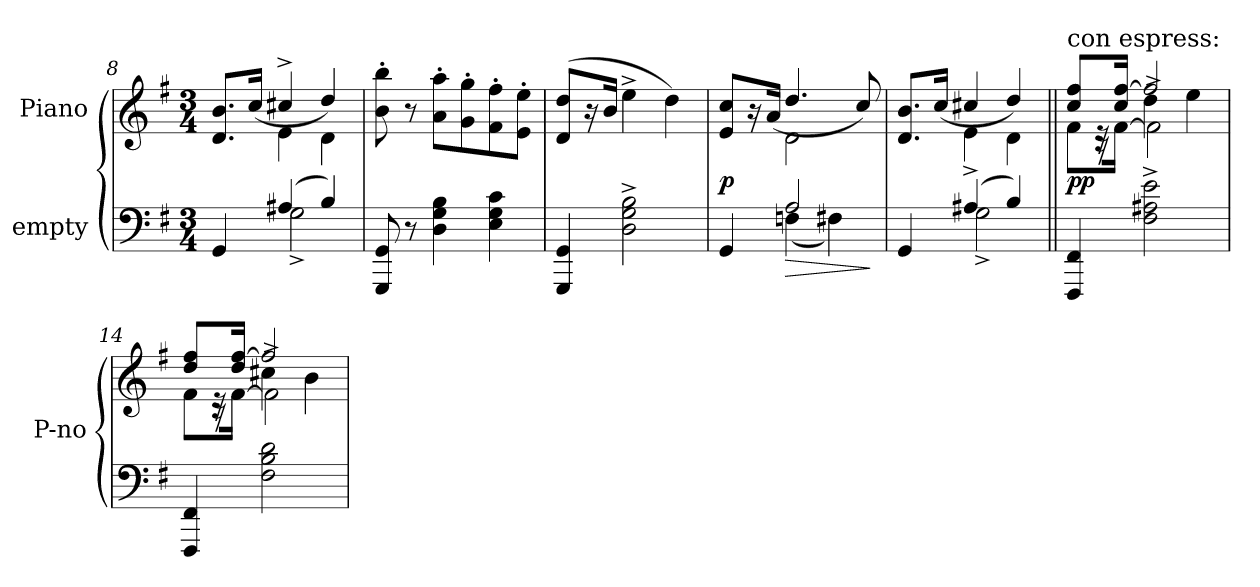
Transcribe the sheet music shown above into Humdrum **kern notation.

**kern	**dynam	**kern	**dynam
*part2	*part2	*part1	*part1
*staff2	*staff2	*staff1	*staff1
*I"empty	*	*I"Piano	*
*	*	*I'P-no	*
!!LO:LB:g=z
*clefF4	*	*clefG2	*
*k[f#]	*	*k[f#]	*
*M3/4	*	*M3/4	*
=8	=8	=8	=8
*^	*	*^	*
4GG/	4ryy	.	8.d/ 8.b/L	4ryy	.
.	.	.	(16cc/Jk	.	.
(4A#X/	2G^\	.	4cc#X^/	4e\	.
4B/)	.	.	4dd/)	4d\	.
*v	*v	*	*	*	*
*	*	*v	*v	*
=9	=9	=9	=9
8GGG/ 8GG/	.	8b'\ 8bb'\	.
8r	.	8r	.
4D\ 4G\ 4B\	.	8a'\ 8aa'\L	.
.	.	8g'\ 8gg'\	.
4E\ 4G\ 4c\	.	8f#'\ 8ff#'\	.
.	.	8e'\ 8ee'\J	.
=10	=10	=10	=10
4GGG/ 4GG/	.	(8d/ 8dd/L	.
.	.	16r	.
.	.	16b/Jk	.
2D^\ 2G^\ 2B^\	.	4ee^\	.
.	.	4dd\)	.
=11	=11	=11	=11
*^	*	*^	*
4GG/	4ryy	.	8e/ 8cc/L	4ryy	p
.	.	.	16r	.	.
.	.	.	(16a/Jk	.	.
!	!	!LO:HP:b	!	!	!
2A/	(4Fn\	>	4.dd/	2d\	.
.	4F#X\)	.	.	.	.
.	.	.	8cc/)	.	.
*v	*v	*	*	*	*
*	*	*v	*v	*
.	]	.	.
=12	=12	=12	=12
*^	*	*^	*
4GG/	4ryy	.	8.d/ 8.b/L	4ryy	.
.	.	.	(16cc/Jk	.	.
(4A#X/	2G^\	.	4cc#X/	4e^\	.
4B/)	.	.	4dd/)	4d\	.
*v	*v	*	*	*	*
=13||	=13||	=13||	=13||	=13||
*	*	*	*^	*
!	!	!LO:TX:a:t=con espress&colon;	!	!	!
4FFF#/ 4FF#/	.	8cc/ 8ff#/L	4ryy	8f#\L	pp
.	.	16rc	.	16r	.
.	.	16cc/ [16ff#/Jk	.	[16f#\Jk	.
2F#^\ 2A#X^\ 2e^\	.	2ff#/]	4dd\	2f#^\]	.
.	.	.	4ee\	.	.
=14	=14	=14	=14	=14	=14
4FFF#/ 4FF#/	.	8dd/ 8ff#/L	4ryy	8f#\L	.
.	.	16rc	.	16r	.
.	.	16dd/ [16ff#/Jk	.	[16f#\Jk	.
2F#\ 2B\ 2d\	.	2ff#/]	4cc#X\	2f#^\]	.
.	.	.	4b\	.	.
*	*	*v	*v	*v	*
=	=	=	=
*-	*-	*-	*-
